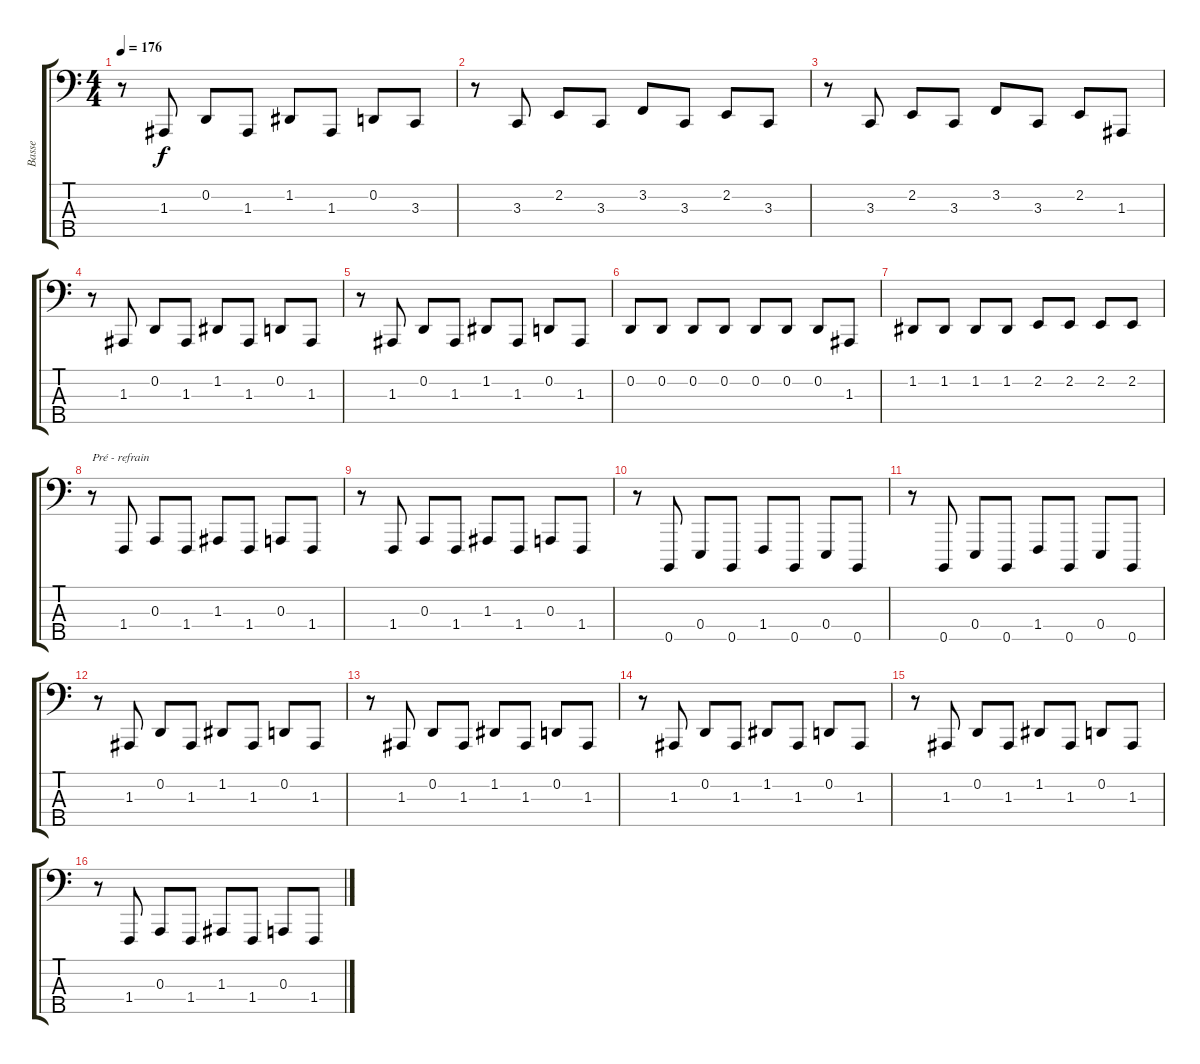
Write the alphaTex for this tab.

\track ("Basse" "Basse") {instrument lead8bassandlead}
\staff {score tabs}
\tuning (G2 D2 A1 E1 B0) {hide}
\ts (4 4)
\tempo 176
\clef f4
\ks c
r.8{dy f} 1.3.8 0.2.8 1.3.8 1.2.8 1.3.8 0.2.8 3.3.8 |
r.8 3.3.8 2.2.8 3.3.8 3.2.8 3.3.8 2.2.8 3.3.8 |
r.8 3.3.8 2.2.8 3.3.8 3.2.8 3.3.8 2.2.8 1.3.8 |
r.8 1.3.8 0.2.8 1.3.8 1.2.8 1.3.8 0.2.8 1.3.8 |
r.8 1.3.8 0.2.8 1.3.8 1.2.8 1.3.8 0.2.8 1.3.8 |
0.2.8 0.2.8 0.2.8 0.2.8 0.2.8 0.2.8 0.2.8 1.3.8 |
1.2.8 1.2.8 1.2.8 1.2.8 2.2.8 2.2.8 2.2.8 2.2.8 |
r.8{txt "Pré - refrain"} 1.4.8 0.3.8 1.4.8 1.3.8 1.4.8 0.3.8 1.4.8 |
r.8 1.4.8 0.3.8 1.4.8 1.3.8 1.4.8 0.3.8 1.4.8 |
r.8 0.5.8 0.4.8 0.5.8 1.4.8 0.5.8 0.4.8 0.5.8 |
r.8 0.5.8 0.4.8 0.5.8 1.4.8 0.5.8 0.4.8 0.5.8 |
r.8 1.3.8 0.2.8 1.3.8 1.2.8 1.3.8 0.2.8 1.3.8 |
r.8 1.3.8 0.2.8 1.3.8 1.2.8 1.3.8 0.2.8 1.3.8 |
r.8 1.3.8 0.2.8 1.3.8 1.2.8 1.3.8 0.2.8 1.3.8 |
r.8 1.3.8 0.2.8 1.3.8 1.2.8 1.3.8 0.2.8 1.3.8 |
r.8 1.4.8 0.3.8 1.4.8 1.3.8 1.4.8 0.3.8 1.4.8
